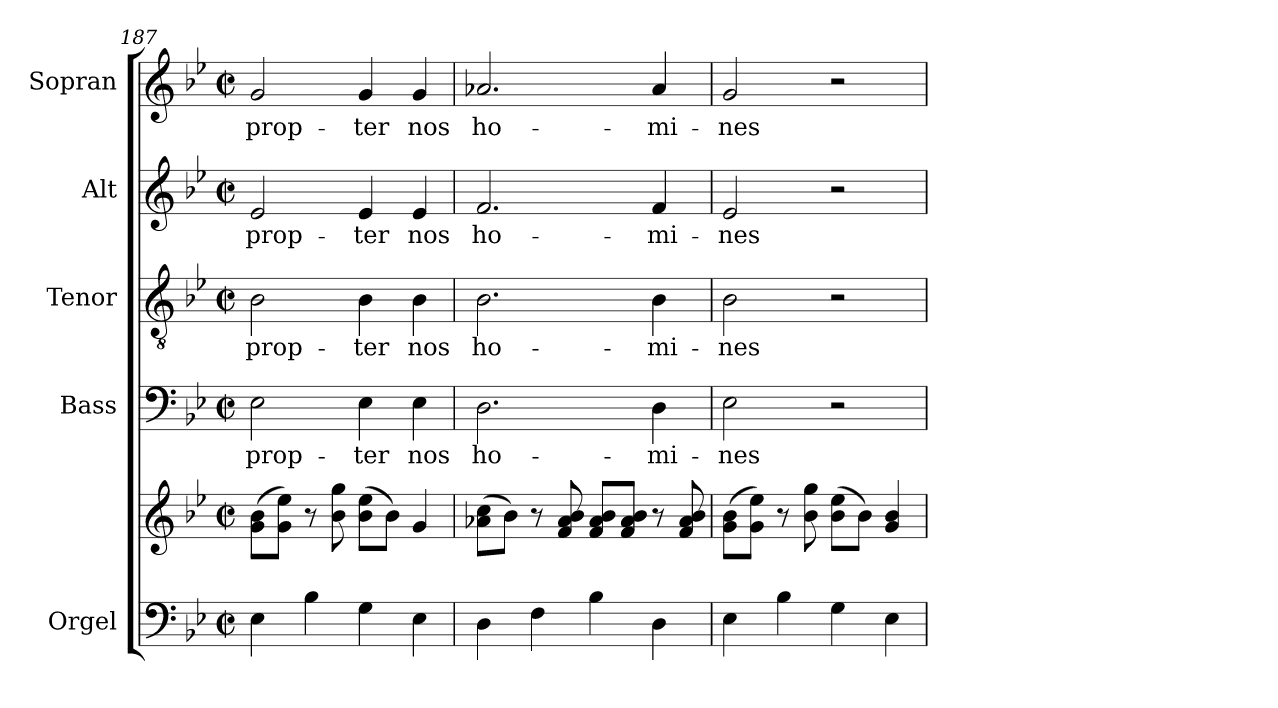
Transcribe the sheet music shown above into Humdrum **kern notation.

**kern	**kern	**kern	**text	**kern	**text	**kern	**text	**kern	**text
*part5	*part5	*part4	*part4	*part3	*part3	*part2	*part2	*part1	*part1
*staff6	*staff5	*staff4	*staff4	*staff3	*staff3	*staff2	*staff2	*staff1	*staff1
*I"Orgel	*	*I"Bass	*	*I"Tenor	*	*I"Alt	*	*I"Sopran	*
*I'Org.	*	*I'B.	*	*I'T.	*	*I'A.	*	*I'S.	*
*clefF4	*clefG2	*clefF4	*	*clefGv2	*	*clefG2	*	*clefG2	*
*k[b-e-]	*k[b-e-]	*k[b-e-]	*	*k[b-e-]	*	*k[b-e-]	*	*k[b-e-]	*
*B-:	*B-:	*B-:	*	*B-:	*	*B-:	*	*B-:	*
*M2/2	*M2/2	*M2/2	*	*M2/2	*	*M2/2	*	*M2/2	*
*met(c|)	*met(c|)	*met(c|)	*	*met(c|)	*	*met(c|)	*	*met(c|)	*
=187	=187	=187	=187	=187	=187	=187	=187	=187	=187
!	!	!	!LO:LY:b	!	!LO:LY:b	!	!LO:LY:b	!	!LO:LY:b
4E-\	(>8g\ 8b-\L	2E-\	prop-	2B-\	prop-	2e-/	prop-	2g/	prop-
.	8g\ 8ee-\J)	.	.	.	.	.	.	.	.
4B-\	8r	.	.	.	.	.	.	.	.
.	8b-\ 8gg\	.	.	.	.	.	.	.	.
!	!	!	!LO:LY:b	!	!LO:LY:b	!	!LO:LY:b	!	!LO:LY:b
4G\	(>8b-\ 8ee-\L	4E-\	-ter	4B-\	-ter	4e-/	-ter	4g/	-ter
.	8b-\J)	.	.	.	.	.	.	.	.
!	!	!	!LO:LY:b	!	!LO:LY:b	!	!LO:LY:b	!	!LO:LY:b
4E-\	4g/	4E-\	nos	4B-\	nos	4e-/	nos	4g/	nos
=188	=188	=188	=188	=188	=188	=188	=188	=188	=188
!	!	!	!LO:LY:b	!	!LO:LY:b	!	!LO:LY:b	!	!LO:LY:b
4D\	(>8a-X\ 8cc\L	2.D\	ho-	2.B-\	ho-	2.f/	ho-	2.a-X/	ho-
.	8b-\J)	.	.	.	.	.	.	.	.
4F\	8r	.	.	.	.	.	.	.	.
.	8f/ 8a-/ 8b-/	.	.	.	.	.	.	.	.
4B-\	8f/ 8a-/ 8b-/L	.	.	.	.	.	.	.	.
.	8f/ 8a-/ 8b-/J	.	.	.	.	.	.	.	.
!	!	!	!LO:LY:b	!	!LO:LY:b	!	!LO:LY:b	!	!LO:LY:b
4D\	8r	4D\	-mi-	4B-\	-mi-	4f/	-mi-	4a-/	-mi-
.	8f/ 8a-/ 8b-/	.	.	.	.	.	.	.	.
=189	=189	=189	=189	=189	=189	=189	=189	=189	=189
!	!	!	!LO:LY:b	!	!LO:LY:b	!	!LO:LY:b	!	!LO:LY:b
4E-\	(>8g\ 8b-\L	2E-\	-nes	2B-\	-nes	2e-/	-nes	2g/	-nes
.	8g\ 8ee-\J)	.	.	.	.	.	.	.	.
4B-\	8r	.	.	.	.	.	.	.	.
.	8b-\ 8gg\	.	.	.	.	.	.	.	.
4G\	(>8b-\ 8ee-\L	2r	.	2r	.	2r	.	2r	.
.	8b-\J)	.	.	.	.	.	.	.	.
4E-\	4g/ 4b-/	.	.	.	.	.	.	.	.
=	=	=	=	=	=	=	=	=	=
*-	*-	*-	*-	*-	*-	*-	*-	*-	*-
